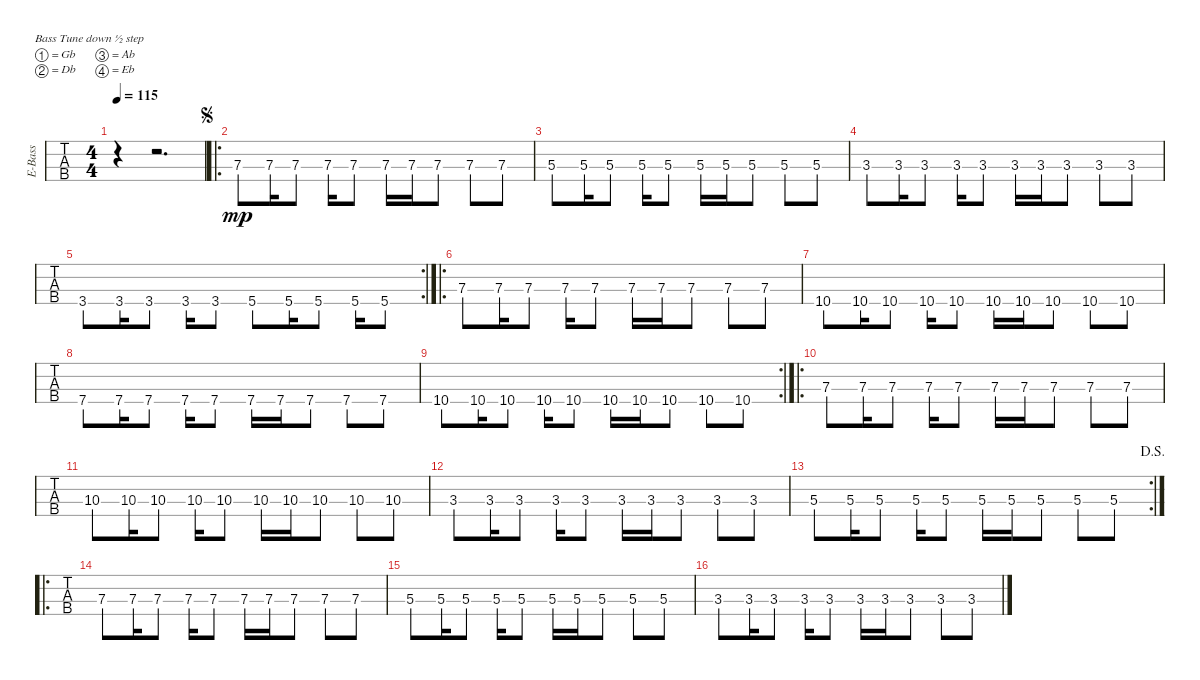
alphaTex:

\bracketExtendMode groupsimilarinstruments
\otherSystemsTrackNameOrientation horizontal
\track ("Electric Bass" "E-Bass") {instrument electricbassfinger}
\staff {tabs}
\tuning (Gb2 Db2 Ab1 Eb1)
\ts (4 4)
\beaming (8 2 2 2 2)
\tempo 115
\clef f4
\ks c
r.4{dy mp instrument electricbassfinger} r.2{d} |
\ro
\jump segno
7.3.8 7.3.16 7.3.8 7.3.16 7.3.8 7.3.16 7.3.16 7.3.8 7.3.8 7.3.8 |
5.3.8 5.3.16 5.3.8 5.3.16 5.3.8 5.3.16 5.3.16 5.3.8 5.3.8 5.3.8 |
3.3.8 3.3.16 3.3.8 3.3.16 3.3.8 3.3.16 3.3.16 3.3.8 3.3.8 3.3.8 |
\rc 2
3.4.8 3.4.16 3.4.8 3.4.16 3.4.8 5.4.8 5.4.16 5.4.8 5.4.16 5.4.8 |
\ro
7.3.8 7.3.16 7.3.8 7.3.16 7.3.8 7.3.16 7.3.16 7.3.8 7.3.8 7.3.8 |
10.4.8 10.4.16 10.4.8 10.4.16 10.4.8 10.4.16 10.4.16 10.4.8 10.4.8 10.4.8 |
7.4.8 7.4.16 7.4.8 7.4.16 7.4.8 7.4.16 7.4.16 7.4.8 7.4.8 7.4.8 |
\rc 2
10.4.8 10.4.16 10.4.8 10.4.16 10.4.8 10.4.16 10.4.16 10.4.8 10.4.8 10.4.8 |
\ro
7.3.8 7.3.16 7.3.8 7.3.16 7.3.8 7.3.16 7.3.16 7.3.8 7.3.8 7.3.8 |
10.3.8 10.3.16 10.3.8 10.3.16 10.3.8 10.3.16 10.3.16 10.3.8 10.3.8 10.3.8 |
3.3.8 3.3.16 3.3.8 3.3.16 3.3.8 3.3.16 3.3.16 3.3.8 3.3.8 3.3.8 |
\rc 2
\jump dalsegno
5.3.8 5.3.16 5.3.8 5.3.16 5.3.8 5.3.16 5.3.16 5.3.8 5.3.8 5.3.8 |
\ro
7.3.8 7.3.16 7.3.8 7.3.16 7.3.8 7.3.16 7.3.16 7.3.8 7.3.8 7.3.8 |
5.3.8 5.3.16 5.3.8 5.3.16 5.3.8 5.3.16 5.3.16 5.3.8 5.3.8 5.3.8 |
3.3.8 3.3.16 3.3.8 3.3.16 3.3.8 3.3.16 3.3.16 3.3.8 3.3.8 3.3.8
